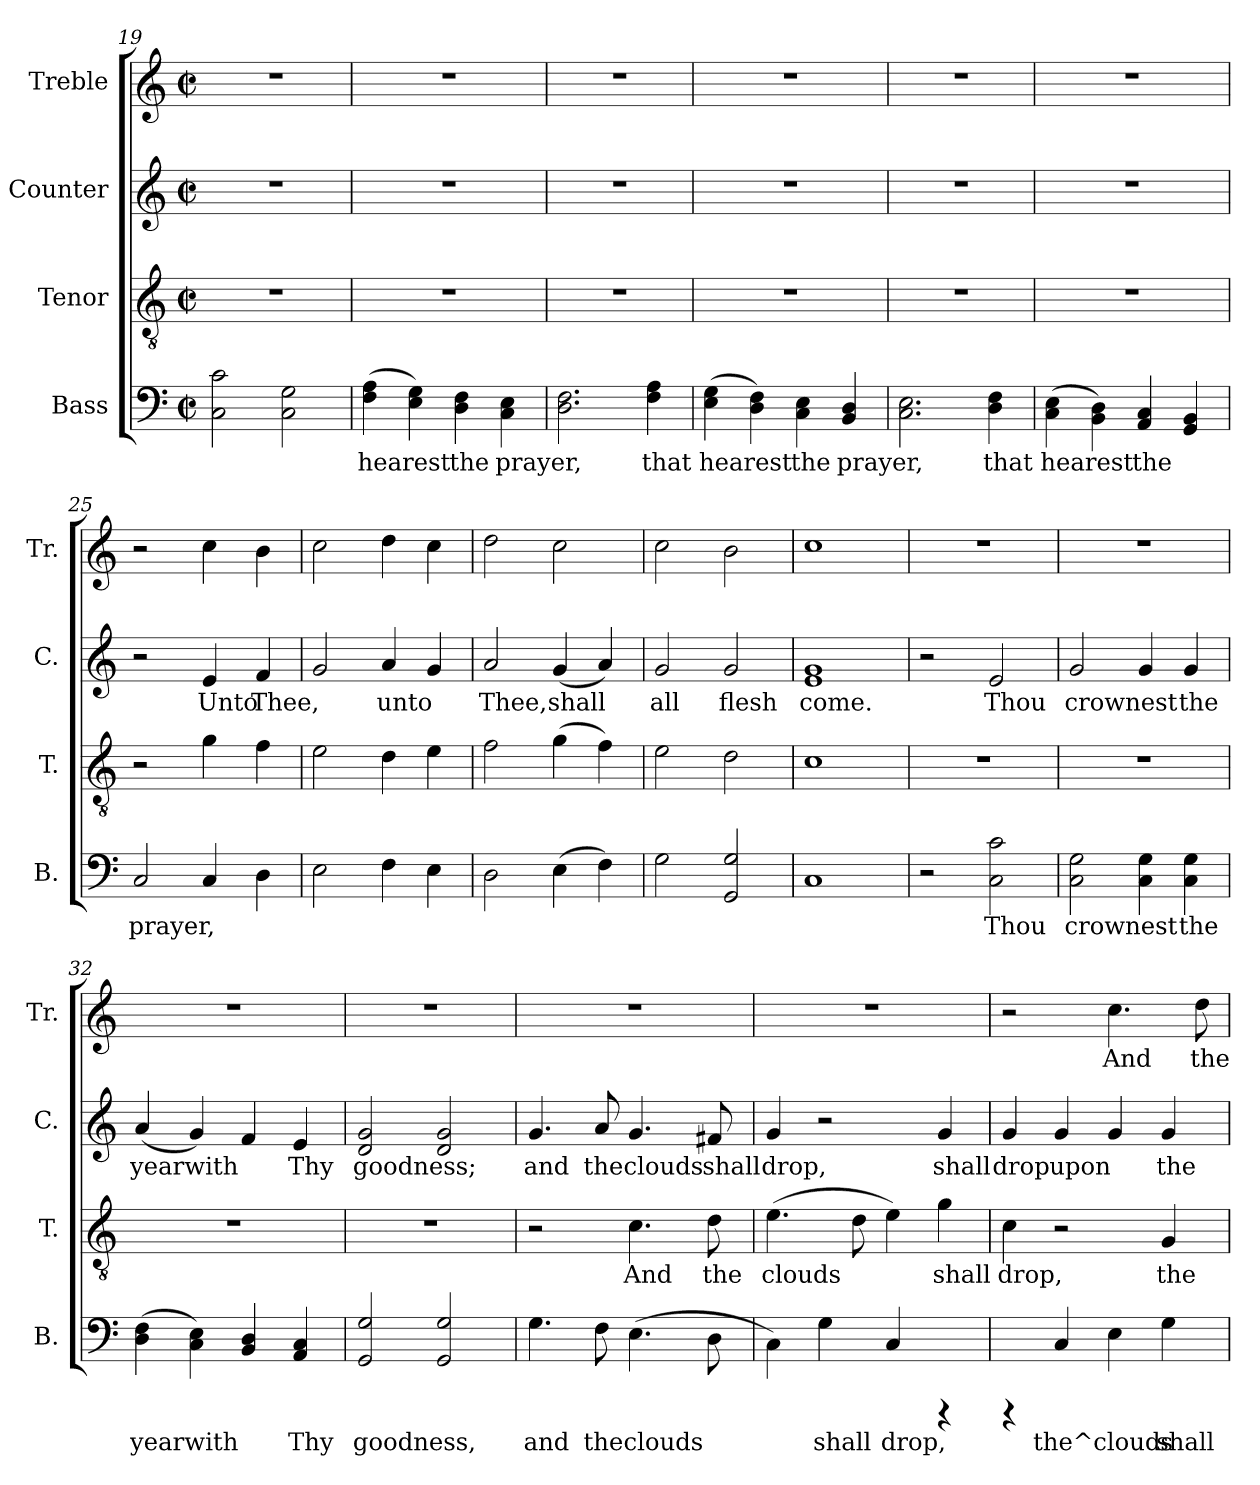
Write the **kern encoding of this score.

**kern	**text	**kern	**text	**kern	**text	**kern	**text
*part4	*part4	*part3	*part3	*part2	*part2	*part1	*part1
*staff4	*staff4	*staff3	*staff3	*staff2	*staff2	*staff1	*staff1
*I"Bass	*	*I"Tenor	*	*I"Counter	*	*I"Treble	*
*I'B.	*	*I'T.	*	*I'C.	*	*I'Tr.	*
*clefF4	*	*clefGv2	*	*clefG2	*	*clefG2	*
*k[]	*	*k[]	*	*k[]	*	*k[]	*
*C:	*	*C:	*	*C:	*	*C:	*
*M2/2	*	*M2/2	*	*M2/2	*	*M2/2	*
*met(c|)	*	*met(c|)	*	*met(c|)	*	*met(c|)	*
=19	=19	=19	=19	=19	=19	=19	=19
!	!LO:LY:b:cj	!	!	!	!	!	!
2c\ 2C\	.	1r	.	1r	.	1r	.
!	!LO:LY:b:cj	!	!	!	!	!	!
2G\ 2C\	.	.	.	.	.	.	.
!!LO:PB:g=z
=20	=20	=20	=20	=20	=20	=20	=20
!	!LO:LY:b:cj	!	!	!	!	!	!
(>4A\ 4F\	hearest	1r	.	1r	.	1r	.
!	!LO:LY:b:cj	!	!	!	!	!	!
4G\ 4E\)	.	.	.	.	.	.	.
!	!LO:LY:b:cj	!	!	!	!	!	!
4F\ 4D\	the	.	.	.	.	.	.
!	!LO:LY:b:cj	!	!	!	!	!	!
4E\ 4C\	prayer,	.	.	.	.	.	.
=21	=21	=21	=21	=21	=21	=21	=21
!	!LO:LY:b:cj	!	!	!	!	!	!
2.F\ 2.D\	.	1r	.	1r	.	1r	.
!	!LO:LY:b:cj	!	!	!	!	!	!
4A\ 4F\	that	.	.	.	.	.	.
=22	=22	=22	=22	=22	=22	=22	=22
!	!LO:LY:b:cj	!	!	!	!	!	!
(>4G\ 4E\	hearest	1r	.	1r	.	1r	.
!	!LO:LY:b:cj	!	!	!	!	!	!
4F\ 4D\)	.	.	.	.	.	.	.
!	!LO:LY:b:cj	!	!	!	!	!	!
4E\ 4C\	the	.	.	.	.	.	.
!	!LO:LY:b:cj	!	!	!	!	!	!
4D/ 4BB/	prayer,	.	.	.	.	.	.
=23	=23	=23	=23	=23	=23	=23	=23
!	!LO:LY:b:cj	!	!	!	!	!	!
2.E\ 2.C\	.	1r	.	1r	.	1r	.
!	!LO:LY:b:cj	!	!	!	!	!	!
4F\ 4D\	that	.	.	.	.	.	.
=24	=24	=24	=24	=24	=24	=24	=24
!	!LO:LY:b:cj	!	!	!	!	!	!
(>4E\ 4C\	hearest	1r	.	1r	.	1r	.
!	!LO:LY:b:cj	!	!	!	!	!	!
4D\ 4BB\)	.	.	.	.	.	.	.
!	!LO:LY:b:cj	!	!	!	!	!	!
4C/ 4AA/	the	.	.	.	.	.	.
!	!LO:LY:b:cj	!	!	!	!	!	!
4BB/ 4GG/	.	.	.	.	.	.	.
=25	=25	=25	=25	=25	=25	=25	=25
!	!LO:LY:b:cj	!	!	!	!	!	!
2C/	prayer,	2r	.	2r	.	2r	.
!	!LO:LY:b:cj	!	!LO:LY:b:cj	!	!LO:LY:b	!	!LO:LY:b:cj
4C/	.	4g\	.	4e/	Unto	4cc\	.
!	!LO:LY:b:cj	!	!LO:LY:b:cj	!	!LO:LY:b	!	!LO:LY:b:cj
4D\	.	4f\	.	4f/	Thee,	4b\	.
=26	=26	=26	=26	=26	=26	=26	=26
!	!LO:LY:b:cj	!	!LO:LY:b:cj	!	!LO:LY:b	!	!LO:LY:b:cj
2E\	.	2e\	.	2g/	.	2cc\	.
!	!LO:LY:b:cj	!	!LO:LY:b:cj	!	!LO:LY:b	!	!LO:LY:b:cj
4F\	.	4d\	.	4a/	unto	4dd\	.
!	!LO:LY:b:cj	!	!LO:LY:b:cj	!	!LO:LY:b	!	!LO:LY:b:cj
4E\	.	4e\	.	4g/	.	4cc\	.
=27	=27	=27	=27	=27	=27	=27	=27
!	!LO:LY:b:cj	!	!LO:LY:b:cj	!	!LO:LY:b	!	!LO:LY:b:cj
2D\	.	2f\	.	2a/	Thee,	2dd\	.
!	!LO:LY:b:cj	!	!LO:LY:b:cj	!	!LO:LY:b	!	!LO:LY:b:cj
(>4E\	.	(>4g\	.	(<4g/	shall	2cc\	.
!	!LO:LY:b:cj	!	!LO:LY:b:cj	!	!LO:LY:b	!	!
4F\)	.	4f\)	.	4a/)	.	.	.
=28	=28	=28	=28	=28	=28	=28	=28
!	!LO:LY:b:cj	!	!LO:LY:b:cj	!	!LO:LY:b	!	!LO:LY:b:cj
2G\	.	2e\	.	2g/	all	2cc\	.
!	!LO:LY:b:cj	!	!LO:LY:b:cj	!	!LO:LY:b	!	!LO:LY:b:cj
2G/ 2GG/	.	2d\	.	2g/	flesh	2b\	.
=29	=29	=29	=29	=29	=29	=29	=29
!	!LO:LY:b:cj	!	!LO:LY:b:cj	!	!LO:LY:b	!	!LO:LY:b:cj
1C	.	1c	.	1g 1e	come.	1cc	.
!!LO:PB:g=z
=30	=30	=30	=30	=30	=30	=30	=30
2r	.	1r	.	2r	.	1r	.
!	!LO:LY:b:cj	!	!	!	!LO:LY:b	!	!
2c\ 2C\	Thou	.	.	2e/	Thou	.	.
=31	=31	=31	=31	=31	=31	=31	=31
!	!LO:LY:b:cj	!	!	!	!LO:LY:b	!	!
2G\ 2C\	crownest	1r	.	2g/	crownest	1r	.
!	!LO:LY:b:cj	!	!	!	!LO:LY:b	!	!
4G\ 4C\	.	.	.	4g/	.	.	.
!	!LO:LY:b:cj	!	!	!	!LO:LY:b	!	!
4G\ 4C\	the	.	.	4g/	the	.	.
=32	=32	=32	=32	=32	=32	=32	=32
!	!LO:LY:b:cj	!	!	!	!LO:LY:b	!	!
(>4F\ 4D\	year	1r	.	(<4a/	year	1r	.
!	!LO:LY:b:cj	!	!	!	!LO:LY:b	!	!
4E\ 4C\)	with	.	.	4g/)	with	.	.
!	!LO:LY:b:cj	!	!	!	!LO:LY:b	!	!
4D/ 4BB/	.	.	.	4f/	.	.	.
!	!LO:LY:b:cj	!	!	!	!LO:LY:b	!	!
4C/ 4AA/	Thy	.	.	4e/	Thy	.	.
=33	=33	=33	=33	=33	=33	=33	=33
!	!LO:LY:b:cj	!	!	!	!LO:LY:b	!	!
2G/ 2GG/	goodness,	1r	.	2g/ 2d/	goodness;	1r	.
!	!LO:LY:b:cj	!	!	!	!LO:LY:b	!	!
2G/ 2GG/	.	.	.	2g/ 2d/	.	.	.
=34	=34	=34	=34	=34	=34	=34	=34
!	!LO:LY:b:cj	!	!	!	!LO:LY:b	!	!
4.G\	and	2r	.	4.g/	and	1r	.
!	!LO:LY:b:cj	!	!	!	!LO:LY:b	!	!
8F\	the	.	.	8a/	the	.	.
!	!LO:LY:b:cj	!	!LO:LY:b:cj	!	!LO:LY:b	!	!
(>4.E\	clouds	4.c\	And	4.g/	clouds	.	.
!	!LO:LY:b:cj	!	!LO:LY:b:cj	!	!LO:LY:b	!	!
8D\	.	8d\	the	8f#X/	shall	.	.
=35	=35	=35	=35	=35	=35	=35	=35
!	!LO:LY:b:cj	!	!LO:LY:b:cj	!	!LO:LY:b	!	!
4C\)	.	(>4.e\	clouds	4g/	drop,	1r	.
!	!LO:LY:b:cj	!	!	!	!	!	!
4G\	shall	.	.	2r	.	.	.
!	!	!	!LO:LY:b:cj	!	!	!	!
.	.	8d\	.	.	.	.	.
!	!LO:LY:b:cj	!	!LO:LY:b:cj	!	!	!	!
4C/	drop,	4e\)	.	.	.	.	.
!	!	!	!LO:LY:b:cj	!	!LO:LY:b	!	!
4rCCC	.	4g\	shall	4g/	shall	.	.
=36	=36	=36	=36	=36	=36	=36	=36
!	!	!	!LO:LY:b:cj	!	!LO:LY:b	!	!
4rCCC	.	4c\	drop,	4g/	drop	2r	.
!	!LO:LY:b:cj	!	!	!	!LO:LY:b	!	!
4C/	the^clouds	2r	.	4g/	upon	.	.
!	!LO:LY:b:cj	!	!	!	!LO:LY:b	!	!LO:LY:b:cj
4E\	.	.	.	4g/	.	4.cc\	And
!	!LO:LY:b:cj	!	!LO:LY:b:cj	!	!LO:LY:b	!	!
4G\	shall	4G/	the	4g/	the	.	.
!	!	!	!	!	!	!	!LO:LY:b:cj
.	.	.	.	.	.	8dd\	the
=	=	=	=	=	=	=	=
*-	*-	*-	*-	*-	*-	*-	*-
